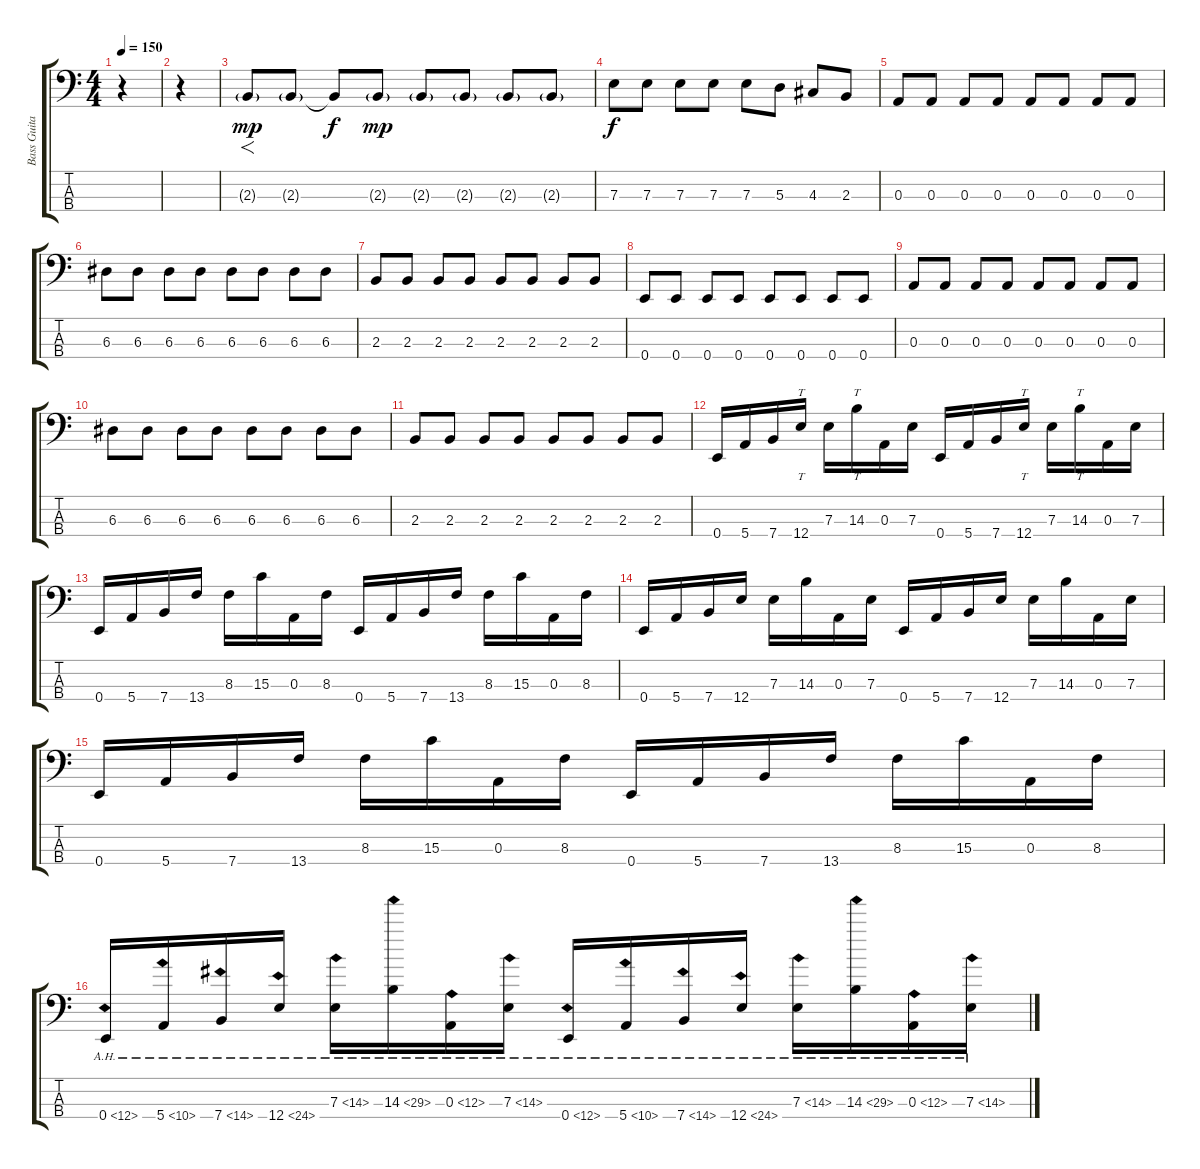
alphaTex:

\track ("Bass Guitar" "Bass Guita") {instrument electricbassfinger}
\staff {score tabs}
\tuning (G2 D2 A1 E1) {hide}
\ts (4 4)
\tempo 150
\clef f4
\ks c
r.4{dy f} |
r.4 |
2.3{g}.8{f dy mp} 2.3{g}.8 2.3{t}.8{dy f} 2.3{g}.8{dy mp} 2.3{g}.8 2.3{g}.8 2.3{g}.8 2.3{g}.8 |
7.3.8{dy f} 7.3.8 7.3.8 7.3.8 7.3.8 5.3.8 4.3.8 2.3.8 |
0.3.8 0.3.8 0.3.8 0.3.8 0.3.8 0.3.8 0.3.8 0.3.8 |
6.3.8 6.3.8 6.3.8 6.3.8 6.3.8 6.3.8 6.3.8 6.3.8 |
2.3.8 2.3.8 2.3.8 2.3.8 2.3.8 2.3.8 2.3.8 2.3.8 |
0.4.8 0.4.8 0.4.8 0.4.8 0.4.8 0.4.8 0.4.8 0.4.8 |
0.3.8 0.3.8 0.3.8 0.3.8 0.3.8 0.3.8 0.3.8 0.3.8 |
6.3.8 6.3.8 6.3.8 6.3.8 6.3.8 6.3.8 6.3.8 6.3.8 |
2.3.8 2.3.8 2.3.8 2.3.8 2.3.8 2.3.8 2.3.8 2.3.8 |
0.4.16 5.4.16 7.4.16 12.4.16{tt} 7.3.16 14.3.16{tt} 0.3.16 7.3.16 0.4.16 5.4.16 7.4.16 12.4.16{tt} 7.3.16 14.3.16{tt} 0.3.16 7.3.16 |
0.4.16 5.4.16 7.4.16 13.4.16 8.3.16 15.3.16 0.3.16 8.3.16 0.4.16 5.4.16 7.4.16 13.4.16 8.3.16 15.3.16 0.3.16 8.3.16 |
0.4.16 5.4.16 7.4.16 12.4.16 7.3.16 14.3.16 0.3.16 7.3.16 0.4.16 5.4.16 7.4.16 12.4.16 7.3.16 14.3.16 0.3.16 7.3.16 |
0.4.16 5.4.16 7.4.16 13.4.16 8.3.16 15.3.16 0.3.16 8.3.16 0.4.16 5.4.16 7.4.16 13.4.16 8.3.16 15.3.16 0.3.16 8.3.16 |
0.4{ah 12}.16 5.4{ah 5}.16 7.4{ah 7}.16 12.4{ah 12}.16 7.3{ah 7}.16 14.3{ah 15}.16 0.3{ah 12}.16 7.3{ah 7}.16 0.4{ah 12}.16 5.4{ah 5}.16 7.4{ah 7}.16 12.4{ah 12}.16 7.3{ah 7}.16 14.3{ah 15}.16 0.3{ah 12}.16 7.3{ah 7}.16
